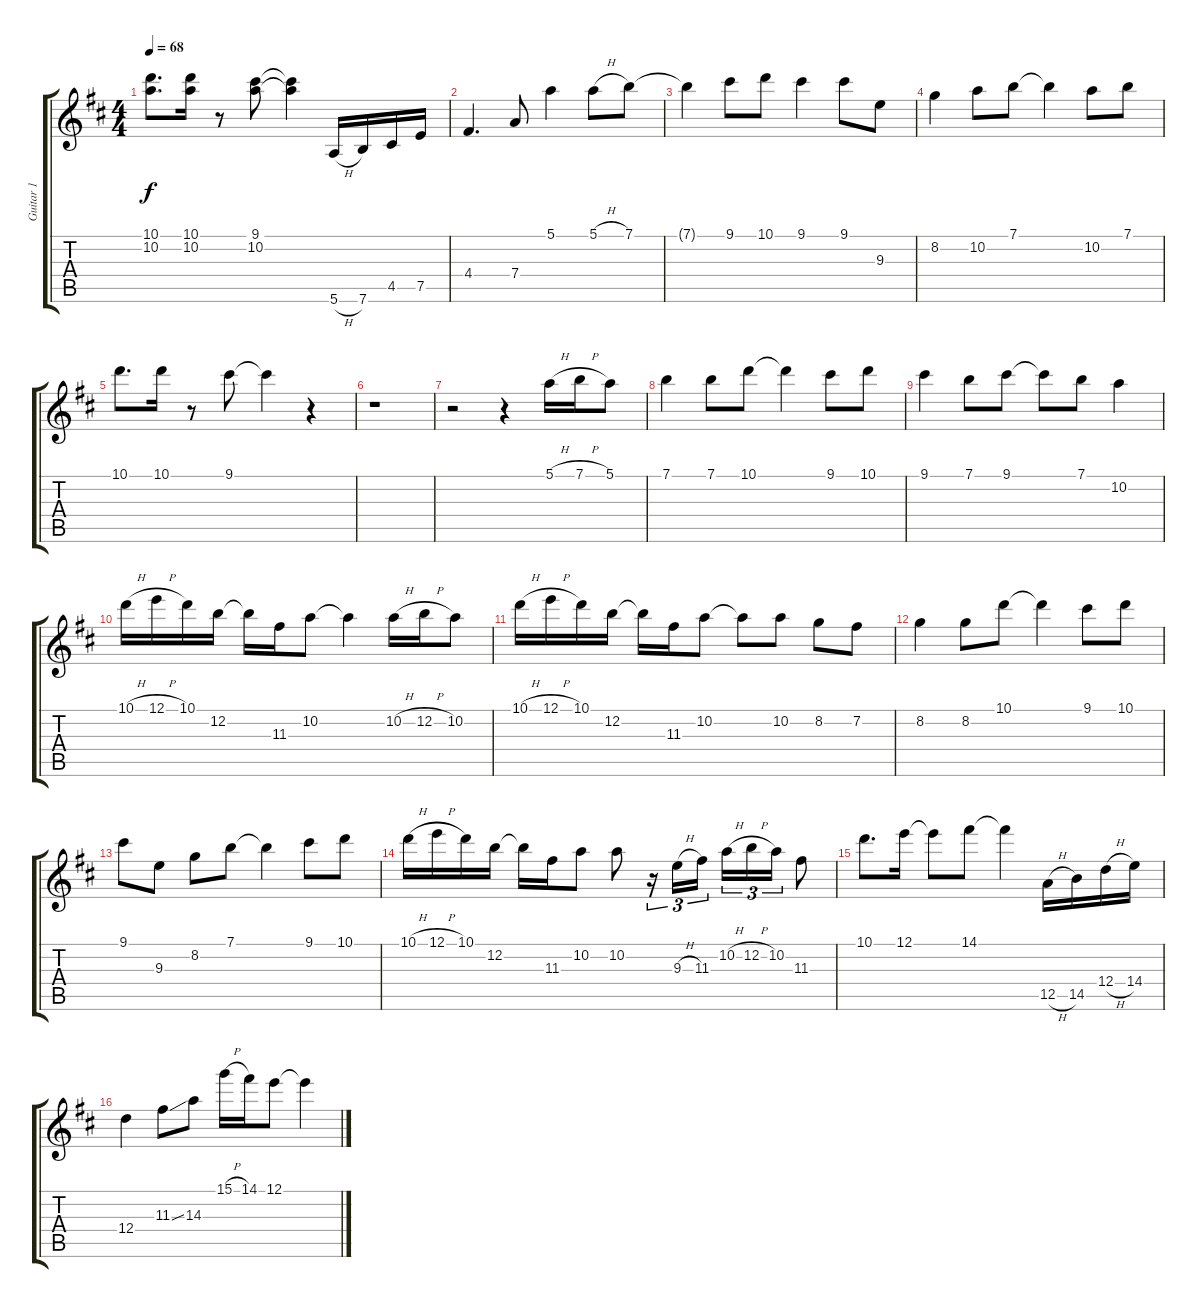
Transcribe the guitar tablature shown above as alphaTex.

\track ("Guitar 1" "Guitar 1") {instrument electricguitarclean}
\staff {score tabs}
\tuning (E4 B3 G3 D3 A2 E2) {hide}
\ts (4 4)
\tempo 68
\clef g2
\ks d
(10.1 10.2).8{d dy f} (10.1 10.2).16 r.8 (9.1 10.2).8 (9.1{t} 10.2{t}).4 5.6{h}.16 7.6.16 4.5.16 7.5.16 |
4.4.4{d} 7.4.8 5.1.4 5.1{h}.8 7.1.8 |
7.1{t}.4 9.1.8 10.1.8 9.1.4 9.1.8 9.3.8 |
8.2.4 10.2.8 7.1.8 7.1{t}.4 10.2.8 7.1.8 |
10.1.8{d} 10.1.16 r.8 9.1.8 9.1{t}.4 r.4 |
r.1 |
r.2 r.4 5.1{h}.16 7.1{h}.16 5.1.8 |
7.1.4 7.1.8 10.1.8 10.1{t}.4 9.1.8 10.1.8 |
9.1.4 7.1.8 9.1.8 9.1{t}.8 7.1.8 10.2.4 |
10.1{h}.16 12.1{h}.16 10.1.16 12.2.16 12.2{t}.16 11.3.16 10.2.8 10.2{t}.4 10.2{h}.16 12.2{h}.16 10.2.8 |
10.1{h}.16 12.1{h}.16 10.1.16 12.2.16 12.2{t}.16 11.3.16 10.2.8 10.2{t}.8 10.2.8 8.2.8 7.2.8 |
8.2.4 8.2.8 10.1.8 10.1{t}.4 9.1.8 10.1.8 |
9.1.8 9.3.8 8.2.8 7.1.8 7.1{t}.4 9.1.8 10.1.8 |
10.1{h}.16 12.1{h}.16 10.1.16 12.2.16 12.2{t}.16 11.3.16 10.2.8 10.2.8 r.16{tu (3 2)} 9.3{h}.16{tu (3 2)} 11.3.16{tu (3 2)} 10.2{h}.16{tu (3 2)} 12.2{h}.16{tu (3 2)} 10.2.16{tu (3 2)} 11.3.8 |
10.1.8{d} 12.1.16 12.1{t}.8 14.1.8 14.1{t}.4 12.5{h}.16{volume 16 balance 8 instrument distortionguitar} 14.5.16 12.4{h}.16 14.4.16 |
12.4.4 11.3{ss}.8 14.3.8 15.1{h}.16 14.1.16 12.1.8 12.1{t}.4
